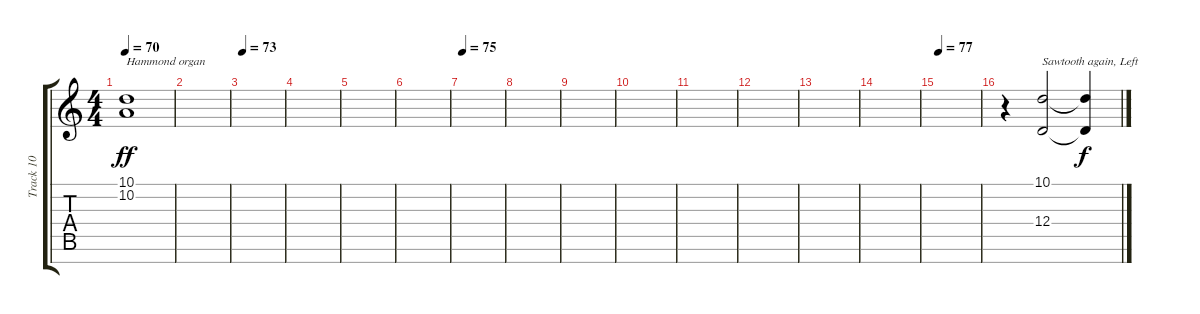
\track ("Track 10" "Track 10") {instrument lead2sawtooth}
\staff {score tabs}
\tuning (E4 B3 G3 D3 A2 E2 B1) {hide}
\ts (4 4)
\tempo 70
\clef g2
\ks c
(10.1 10.2).1{txt "Hammond organ" dy ff volume 12 instrument drawbarorgan} |
|
\tempo 73
|
|
|
|
\tempo 75
|
|
|
|
|
|
|
|
\tempo 77
|
r.4{volume 6 instrument lead2sawtooth} (10.1 12.4).2{txt "Sawtooth again, Left" volume 8} (10.1{t} 12.4{t}).4{dy f volume 2}
